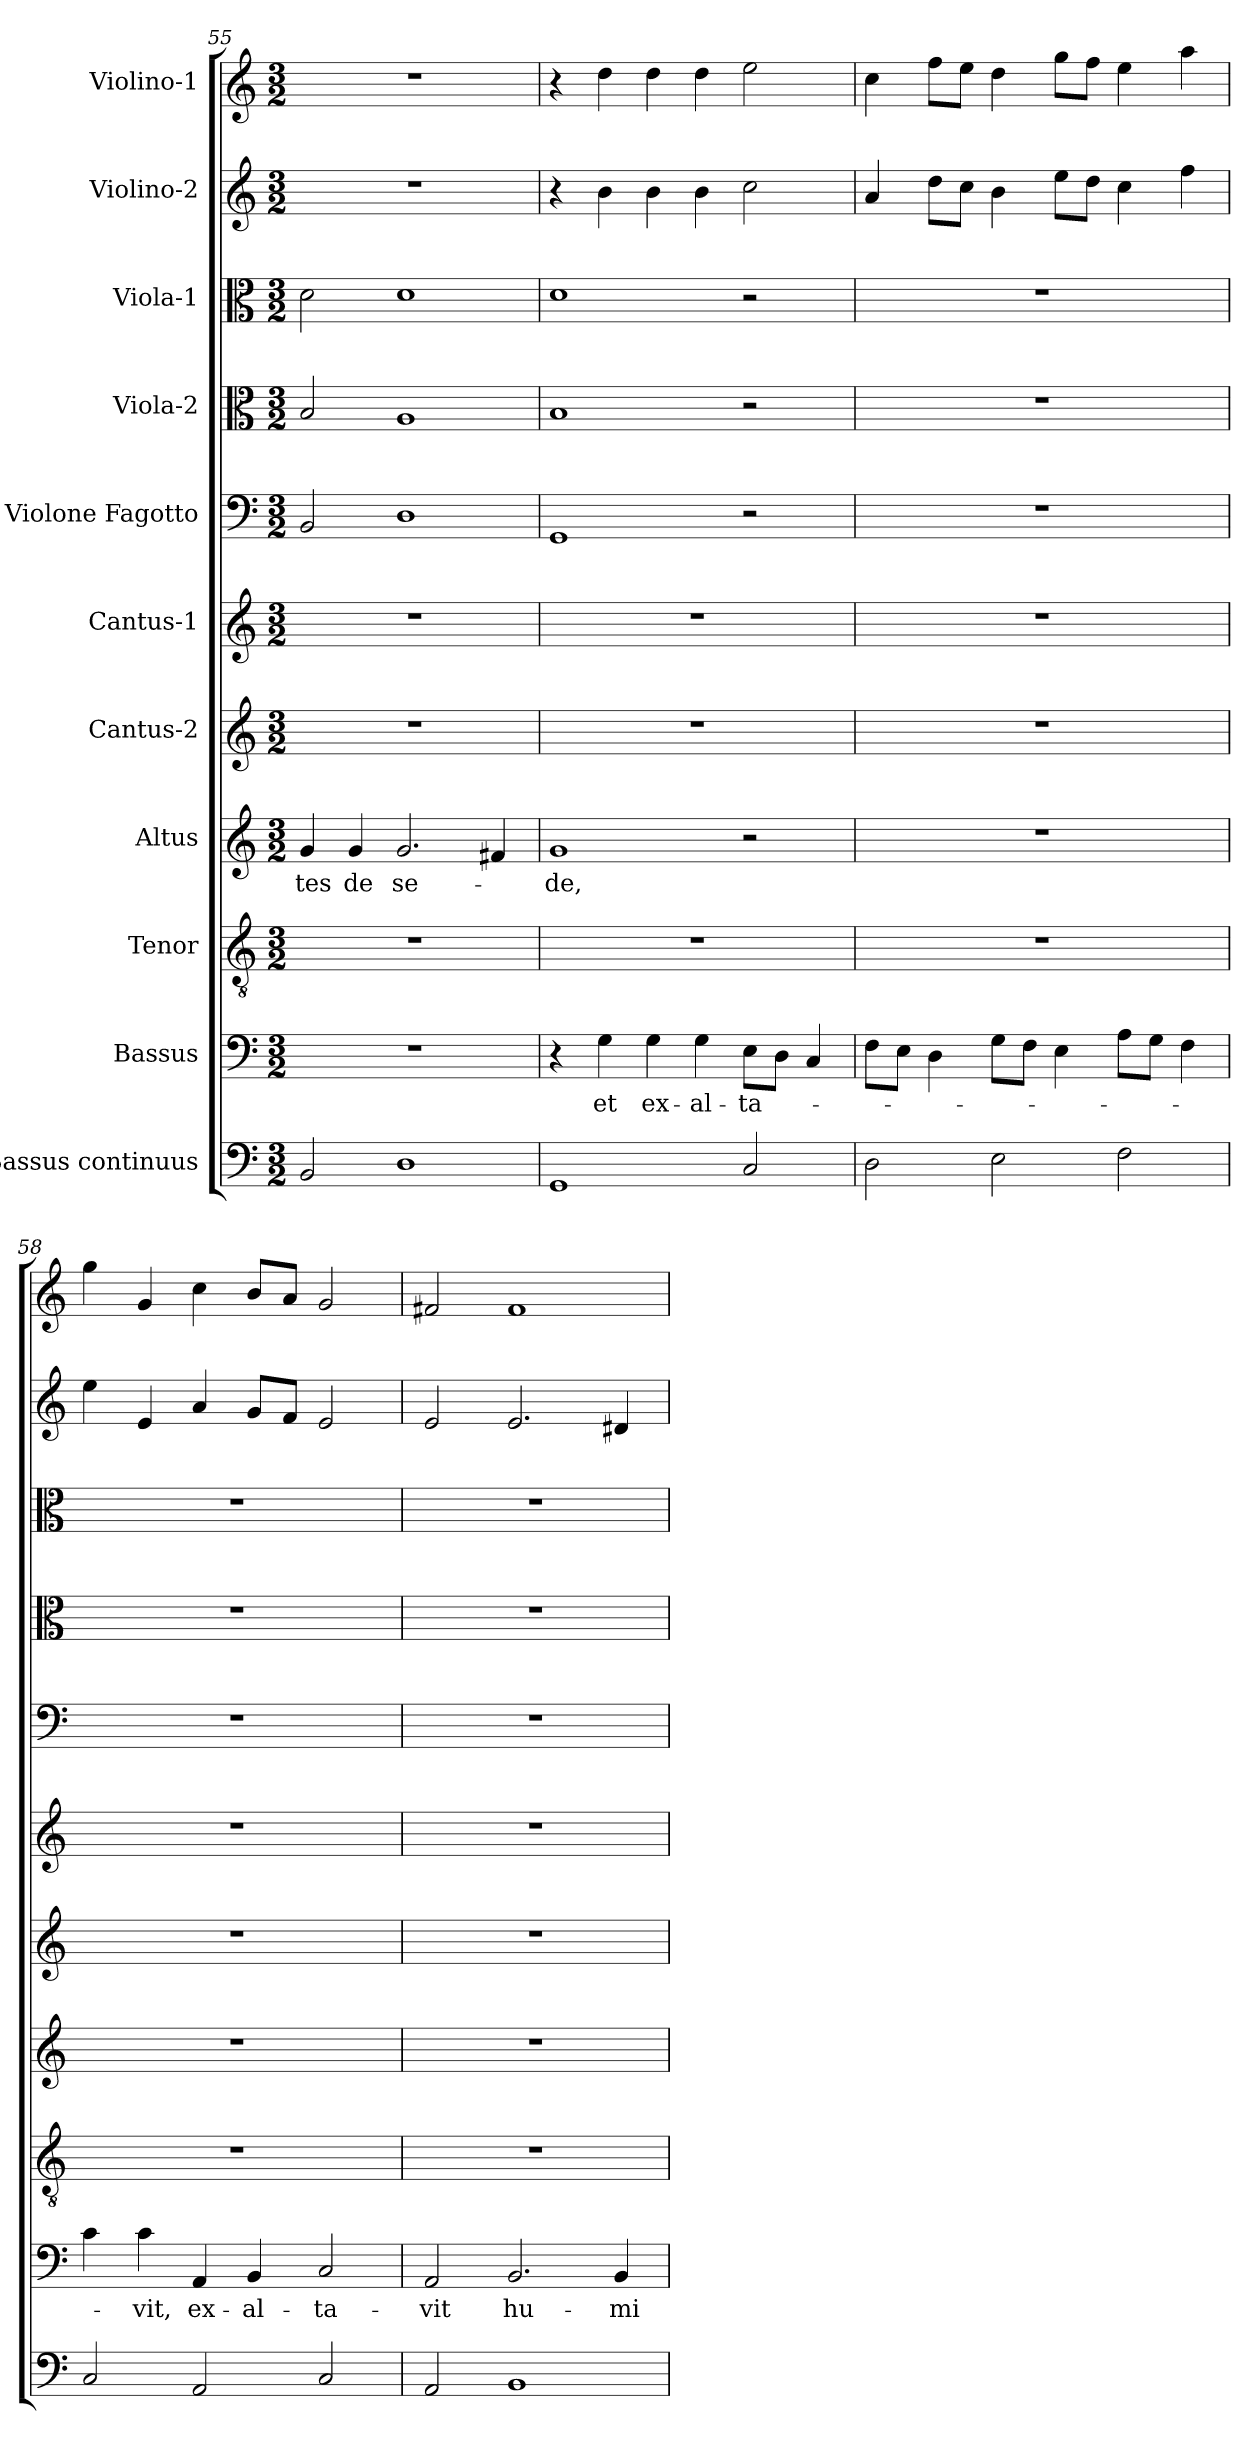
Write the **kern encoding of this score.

**kern	**kern	**text	**kern	**kern	**text	**kern	**kern	**kern	**kern	**kern	**kern	**kern
*part11	*part10	*part10	*part9	*part8	*part8	*part7	*part6	*part5	*part4	*part3	*part2	*part1
*staff11	*staff10	*staff10	*staff9	*staff8	*staff8	*staff7	*staff6	*staff5	*staff4	*staff3	*staff2	*staff1
*I"Bassus continuus	*I"Bassus	*	*I"Tenor	*I"Altus	*	*I"Cantus-2	*I"Cantus-1	*I"Violone Fagotto	*I"Viola-2	*I"Viola-1	*I"Violino-2	*I"Violino-1
*clefF4	*clefF4	*	*clefGv2	*clefG2	*	*clefG2	*clefG2	*clefF4	*clefC3	*clefC3	*clefG2	*clefG2
*k[]	*k[]	*	*k[]	*k[]	*	*k[]	*k[]	*k[]	*k[]	*k[]	*k[]	*k[]
*C:	*C:	*	*C:	*C:	*	*C:	*C:	*C:	*C:	*C:	*C:	*C:
*M3/2	*M3/2	*	*M3/2	*M3/2	*	*M3/2	*M3/2	*M3/2	*M3/2	*M3/2	*M3/2	*M3/2
=55	=55	=55	=55	=55	=55	=55	=55	=55	=55	=55	=55	=55
!	!	!	!	!	!LO:LY:b	!	!	!	!	!	!	!
2BB!/	1.r	.	1.r	4g/	-tes	1.r	1.r	2BB/	2B/	2d\	1.r	1.r
!	!	!	!	!	!LO:LY:b	!	!	!	!	!	!	!
.	.	.	.	4g/	de	.	.	.	.	.	.	.
!	!	!	!	!	!LO:LY:b	!	!	!	!	!	!	!
1D!	.	.	.	2.g/	se-	.	.	1D	1A	1d	.	.
.	.	.	.	4f#X/	.	.	.	.	.	.	.	.
=56	=56	=56	=56	=56	=56	=56	=56	=56	=56	=56	=56	=56
!	!	!	!	!	!LO:LY:b	!	!	!	!	!	!	!
1GG!	4r	.	1.r	1g	-de,	1.r	1.r	1GG	1B	1d	4r	4r
!	!	!LO:LY:b	!	!	!	!	!	!	!	!	!	!
.	4G\	et	.	.	.	.	.	.	.	.	4b\	4dd\
!	!	!LO:LY:b	!	!	!	!	!	!	!	!	!	!
.	4G\	ex-	.	.	.	.	.	.	.	.	4b\	4dd\
!	!	!LO:LY:b	!	!	!	!	!	!	!	!	!	!
.	4G\	-al-	.	.	.	.	.	.	.	.	4b\	4dd\
!	!	!LO:LY:b	!	!	!	!	!	!	!	!	!	!
2C!/	8E\L	-ta-	.	2r	.	.	.	2r	2r	2r	2cc\	2ee\
.	8D\J	.	.	.	.	.	.	.	.	.	.	.
.	4C/	.	.	.	.	.	.	.	.	.	.	.
=57	=57	=57	=57	=57	=57	=57	=57	=57	=57	=57	=57	=57
2D!\	8F\L	.	1.r	1.r	.	1.r	1.r	1.r	1.r	1.r	4a/	4cc\
.	8E\J	.	.	.	.	.	.	.	.	.	.	.
.	4D\	.	.	.	.	.	.	.	.	.	8dd\L	8ff\L
.	.	.	.	.	.	.	.	.	.	.	8cc\J	8ee\J
2E!\	8G\L	.	.	.	.	.	.	.	.	.	4b\	4dd\
.	8F\J	.	.	.	.	.	.	.	.	.	.	.
.	4E\	.	.	.	.	.	.	.	.	.	8ee\L	8gg\L
.	.	.	.	.	.	.	.	.	.	.	8dd\J	8ff\J
2F!\	8A\L	.	.	.	.	.	.	.	.	.	4cc\	4ee\
.	8G\J	.	.	.	.	.	.	.	.	.	.	.
.	4F\	.	.	.	.	.	.	.	.	.	4ff\	4aa\
=58	=58	=58	=58	=58	=58	=58	=58	=58	=58	=58	=58	=58
2C!/	4c\	.	1.r	1.r	.	1.r	1.r	1.r	1.r	1.r	4ee\	4gg\
!	!	!LO:LY:b	!	!	!	!	!	!	!	!	!	!
.	4c\	-vit,	.	.	.	.	.	.	.	.	4e/	4g/
!	!	!LO:LY:b	!	!	!	!	!	!	!	!	!	!
2AA!/	4AA/	ex-	.	.	.	.	.	.	.	.	4a/	4cc\
!	!	!LO:LY:b	!	!	!	!	!	!	!	!	!	!
.	4BB/	-al-	.	.	.	.	.	.	.	.	8g/L	8b/L
.	.	.	.	.	.	.	.	.	.	.	8f/J	8a/J
!	!	!LO:LY:b	!	!	!	!	!	!	!	!	!	!
2C!/	2C/	-ta-	.	.	.	.	.	.	.	.	2e/	2g/
=59	=59	=59	=59	=59	=59	=59	=59	=59	=59	=59	=59	=59
!	!	!LO:LY:b	!	!	!	!	!	!	!	!	!	!
2AA!/	2AA/	-vit	1.r	1.r	.	1.r	1.r	1.r	1.r	1.r	2e/	2f#X/
!	!	!LO:LY:b	!	!	!	!	!	!	!	!	!	!
1BB!	2.BB/	hu-	.	.	.	.	.	.	.	.	2.e/	1f#
!	!	!LO:LY:b	!	!	!	!	!	!	!	!	!	!
.	4BB/	-mi-	.	.	.	.	.	.	.	.	4d#X/	.
=	=	=	=	=	=	=	=	=	=	=	=	=
*-	*-	*-	*-	*-	*-	*-	*-	*-	*-	*-	*-	*-
